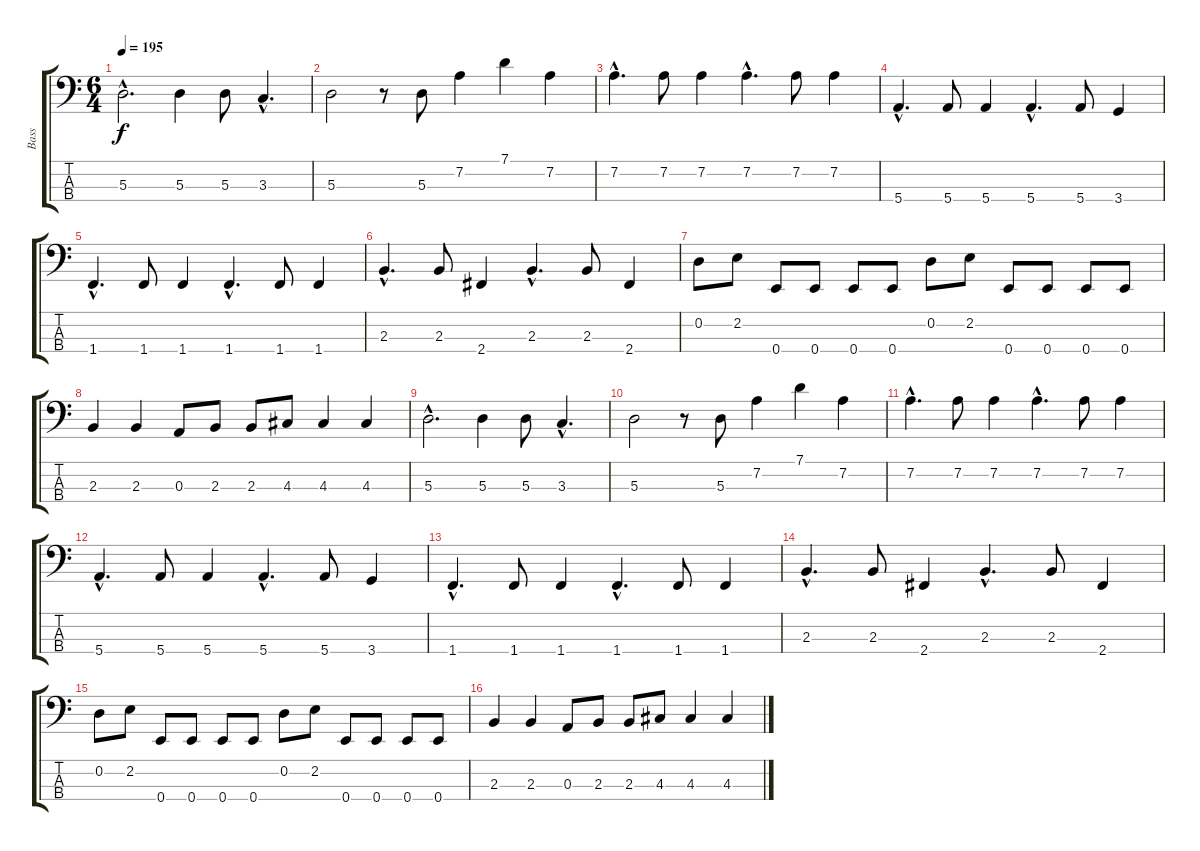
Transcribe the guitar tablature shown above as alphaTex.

\track ("Bass" "Bass") {instrument electricbassfinger}
\staff {score tabs}
\tuning (G2 D2 A1 E1) {hide}
\ts (6 4)
\tempo 195
\clef f4
\ks c
5.3{hac}.2{d dy f} 5.3.4 5.3.8 3.3{hac}.4{d} |
5.3.2 r.8 5.3.8 7.2.4 7.1.4 7.2.4 |
7.2{hac}.4{d} 7.2.8 7.2.4 7.2{hac}.4{d} 7.2.8 7.2.4 |
5.4{hac}.4{d} 5.4.8 5.4.4 5.4{hac}.4{d} 5.4.8 3.4.4 |
1.4{hac}.4{d} 1.4.8 1.4.4 1.4{hac}.4{d} 1.4.8 1.4.4 |
2.3{hac}.4{d} 2.3.8 2.4.4 2.3{hac}.4{d} 2.3.8 2.4.4 |
0.2.8 2.2.8 0.4.8 0.4.8 0.4.8 0.4.8 0.2.8 2.2.8 0.4.8 0.4.8 0.4.8 0.4.8 |
2.3.4 2.3.4 0.3.8 2.3.8 2.3.8 4.3.8 4.3.4 4.3.4 |
5.3{hac}.2{d} 5.3.4 5.3.8 3.3{hac}.4{d} |
5.3.2 r.8 5.3.8 7.2.4 7.1.4 7.2.4 |
7.2{hac}.4{d} 7.2.8 7.2.4 7.2{hac}.4{d} 7.2.8 7.2.4 |
5.4{hac}.4{d} 5.4.8 5.4.4 5.4{hac}.4{d} 5.4.8 3.4.4 |
1.4{hac}.4{d} 1.4.8 1.4.4 1.4{hac}.4{d} 1.4.8 1.4.4 |
2.3{hac}.4{d} 2.3.8 2.4.4 2.3{hac}.4{d} 2.3.8 2.4.4 |
0.2.8 2.2.8 0.4.8 0.4.8 0.4.8 0.4.8 0.2.8 2.2.8 0.4.8 0.4.8 0.4.8 0.4.8 |
2.3.4 2.3.4 0.3.8 2.3.8 2.3.8 4.3.8 4.3.4 4.3.4
